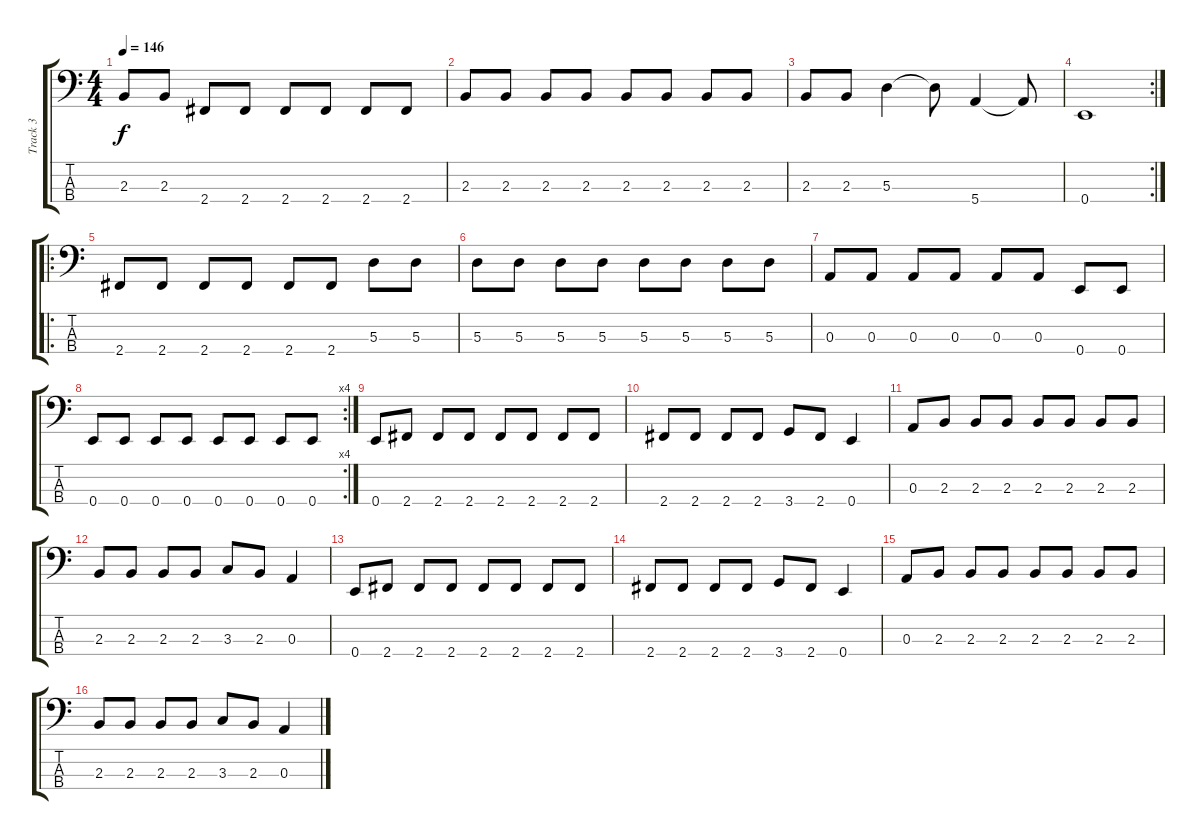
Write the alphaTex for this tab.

\track ("Track 3" "Track 3") {instrument electricbassfinger}
\staff {score tabs}
\tuning (G2 D2 A1 E1) {hide}
\ts (4 4)
\tempo 146
\clef f4
\ks c
2.3.8{dy f} 2.3.8 2.4.8 2.4.8 2.4.8 2.4.8 2.4.8 2.4.8 |
2.3.8 2.3.8 2.3.8 2.3.8 2.3.8 2.3.8 2.3.8 2.3.8 |
2.3.8 2.3.8 5.3.4 5.3{t}.8 5.4.4 5.4{t}.8 |
\rc 2
0.4.1 |
\ro
2.4.8 2.4.8 2.4.8 2.4.8 2.4.8 2.4.8 5.3.8 5.3.8 |
5.3.8 5.3.8 5.3.8 5.3.8 5.3.8 5.3.8 5.3.8 5.3.8 |
0.3.8 0.3.8 0.3.8 0.3.8 0.3.8 0.3.8 0.4.8 0.4.8 |
\rc 4
0.4.8 0.4.8 0.4.8 0.4.8 0.4.8 0.4.8 0.4.8 0.4.8 |
0.4.8 2.4.8 2.4.8 2.4.8 2.4.8 2.4.8 2.4.8 2.4.8 |
2.4.8 2.4.8 2.4.8 2.4.8 3.4.8 2.4.8 0.4.4 |
0.3.8 2.3.8 2.3.8 2.3.8 2.3.8 2.3.8 2.3.8 2.3.8 |
2.3.8 2.3.8 2.3.8 2.3.8 3.3.8 2.3.8 0.3.4 |
0.4.8 2.4.8 2.4.8 2.4.8 2.4.8 2.4.8 2.4.8 2.4.8 |
2.4.8 2.4.8 2.4.8 2.4.8 3.4.8 2.4.8 0.4.4 |
0.3.8 2.3.8 2.3.8 2.3.8 2.3.8 2.3.8 2.3.8 2.3.8 |
2.3.8 2.3.8 2.3.8 2.3.8 3.3.8 2.3.8 0.3.4
